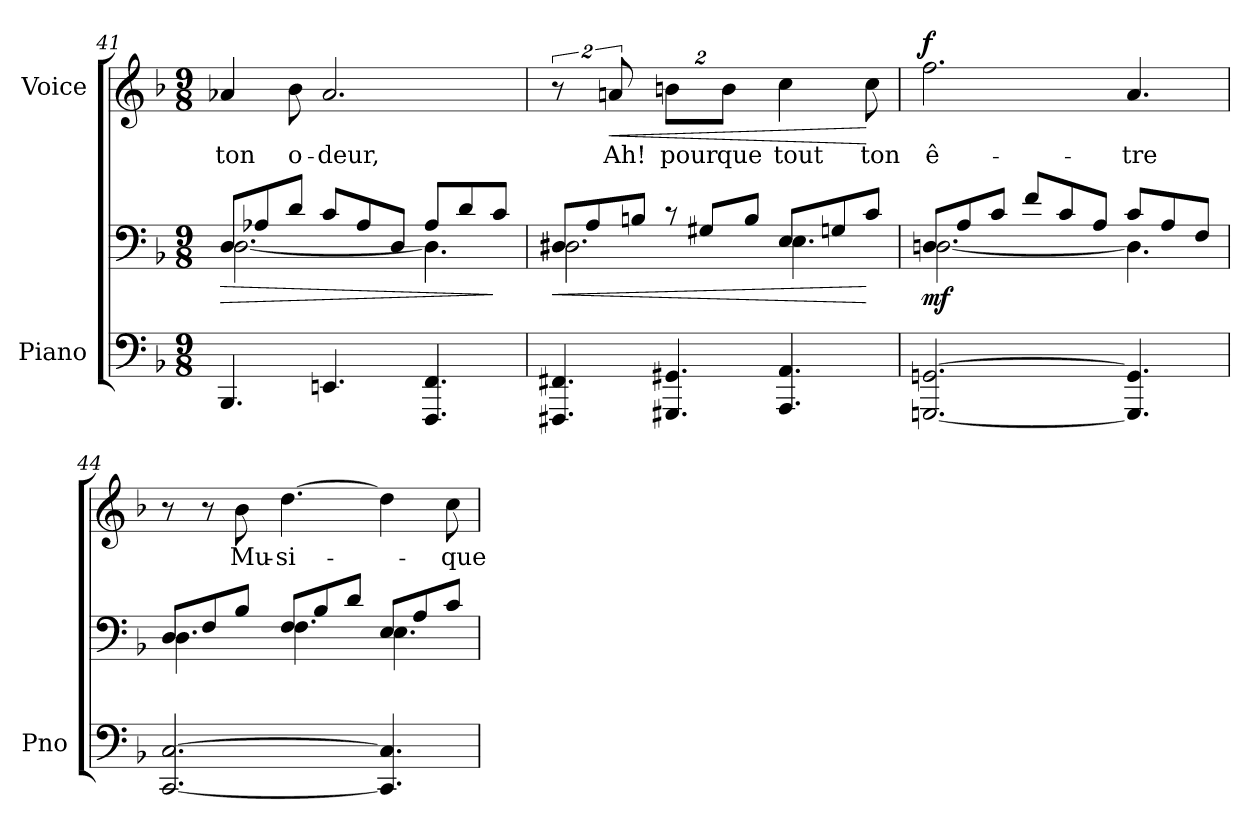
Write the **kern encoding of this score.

**kern	**kern	**dynam	**kern	**text	**dynam
*part2	*part2	*part2	*part1	*part1	*part1
*staff3	*staff2	*staff2/3	*staff1	*staff1	*staff1
*I"Piano	*	*	*I"Voice	*	*
*I'Pno	*	*	*	*	*
!!LO:LB:g=z
*clefF4	*clefF4	*	*clefG2	*	*
*k[b-]	*k[b-]	*	*k[b-]	*	*
*M9/8	*M9/8	*	*M9/8	*	*
=41	=41	=41	=41	=41	=41
!	!	!LO:HP:b	!	!LO:LY:b	!
*	*^	*	*	*	*
4.BBB-/	8D/L	[2.D\	>	4a-X/	ton	.
.	8A-X/	.	.	.	.	.
!	!	!	!	!	!LO:LY:b	!
.	8d/J	.	.	8b-\	o-	.
!	!	!	!	!	!LO:LY:b	!
4.EEn/	8c/L	.	.	2.a-/	-deur,	.
.	8A-/	.	.	.	.	.
.	8D/J	.	.	.	.	.
4.FFF/ 4.FF/	8A-/L	4.D\]	.	.	.	.
.	8d/	.	.	.	.	.
.	8c/J	.	]	.	.	.
!!LO:PB:g=z
=42	=42	=42	=42	=42	=42	=42
!	!	!	!LO:HP:b	!	!	!
4.FFF#X/ 4.FF#X/	8D#X/L	2.D#\	<	16%3r	.	.
.	8A/	.	.	.	.	.
!	!	!	!	!	!LO:LY:b	!LO:HP:b
.	.	.	.	16%3an/	Ah!	<
.	8Bn/J	.	.	.	.	.
!	!	!	!	!	!LO:LY:b	!
4.GGG#X/ 4.GG#X/	8r	.	.	16%3bn\L	pour	.
.	8G#X/L	.	.	.	.	.
!	!	!	!	!	!LO:LY:b	!
.	.	.	.	16%3b\J	que	.
.	8B/J	.	.	.	.	.
!	!	!	!	!	!LO:LY:b	!
4.AAA/ 4.AA/	8E/L	4.E\	.	4cc\	tout	.
.	8Gn/	.	.	.	.	.
!	!	!	!	!	!LO:LY:b	!
.	8c/J	.	[	8cc\	ton	[
=43	=43	=43	=43	=43	=43	=43
!	!	!	!LO:DY:b	!	!LO:LY:b	!LO:DY:a
[2.GGGn/ [2.GGn/	8D/L	[2.Dn\	mf	2.ff\	ê-	f
.	8A/	.	.	.	.	.
.	8c/J	.	.	.	.	.
.	8f/L	.	.	.	.	.
.	8c/	.	.	.	.	.
.	8A/J	.	.	.	.	.
!	!	!	!	!	!LO:LY:b	!
4.GGG/] 4.GG/]	8c/L	4.D\]	.	4.a/	-tre	.
.	8A/	.	.	.	.	.
.	8F/J	.	.	.	.	.
=44	=44	=44	=44	=44	=44	=44
[2.CC/ [2.C/	8D/L	4.D\	.	8r	.	.
.	8F/	.	.	8r	.	.
!	!	!	!	!	!LO:LY:b	!
.	8B-/J	.	.	8b-\	Mu-	.
!	!	!	!	!	!LO:LY:b	!
.	8F/L	4.F\	.	[4.dd\	-si-	.
.	8B-/	.	.	.	.	.
.	8d/J	.	.	.	.	.
4.CC/] 4.C/]	8E/L	4.E\	.	4dd\]	.	.
.	8A/	.	.	.	.	.
!	!	!	!	!	!LO:LY:b	!
.	8c/J	.	.	8cc\	-que	.
*	*v	*v	*	*	*	*
=	=	=	=	=	=
*-	*-	*-	*-	*-	*-
